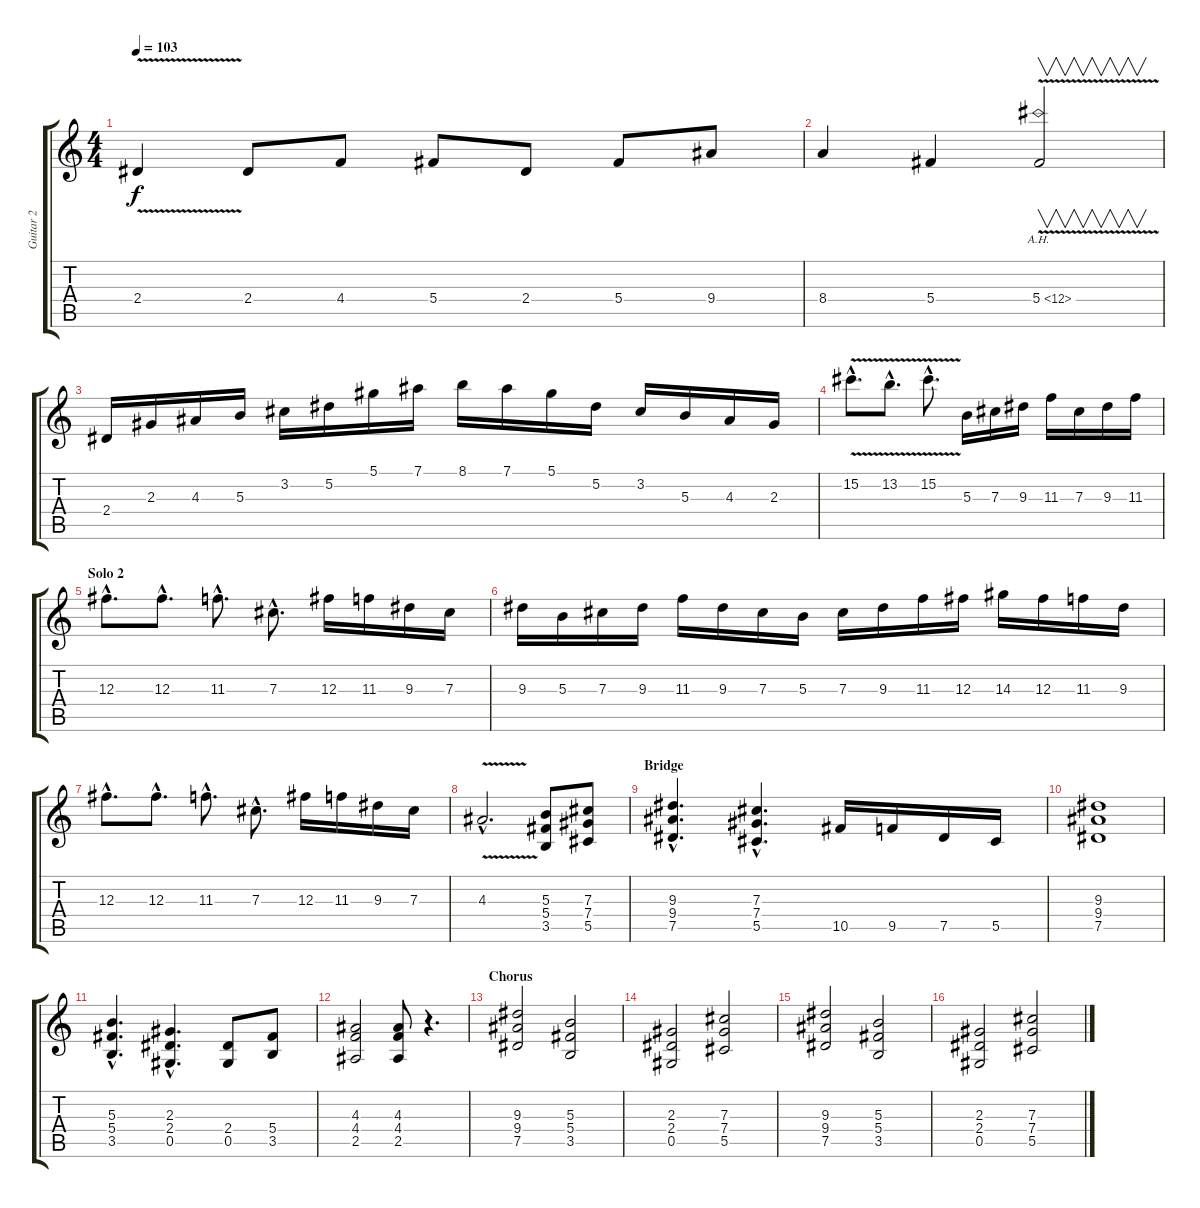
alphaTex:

\track ("Guitar 2" "Guitar 2") {instrument overdrivenguitar}
\staff {score tabs}
\tuning (Eb4 Bb3 Gb3 Db3 Ab2 Eb2) {hide}
\ts (4 4)
\tempo 103
\clef g2
\ks c
2.4{v}.4{dy f} 2.4.8 4.4.8 5.4.8 2.4.8 5.4.8 9.4.8 |
8.4.4 5.4.4 5.4{ah 7 v}.2{v} |
2.4.16 2.3.16 4.3.16 5.3.16 3.2.16 5.2.16 5.1.16 7.1.16 8.1.16 7.1.16 5.1.16 5.2.16 3.2.16 5.3.16 4.3.16 2.3.16 |
15.2{v hac}.8{d} 13.2{v hac}.8{d} 15.2{v hac}.8{d} 5.3.16 7.3.16 9.3.16 11.3.16 7.3.16 9.3.16 11.3.16 |
\section ("" "Solo 2")
12.3{hac}.8{d} 12.3{hac}.8{d} 11.3{hac}.8{d} 7.3{hac}.8{d} 12.3.16 11.3.16 9.3.16 7.3.16 |
9.3.16 5.3.16 7.3.16 9.3.16 11.3.16 9.3.16 7.3.16 5.3.16 7.3.16 9.3.16 11.3.16 12.3.16 14.3.16 12.3.16 11.3.16 9.3.16 |
12.3{hac}.8{d} 12.3{hac}.8{d} 11.3{hac}.8{d} 7.3{hac}.8{d} 12.3.16 11.3.16 9.3.16 7.3.16 |
4.3{v hac}.2{d} (5.3 5.4 3.5).8 (7.3 7.4 5.5).8 |
\section ("" "Bridge")
(9.3{hac} 9.4{hac} 7.5{hac}).4{d} (7.3{hac} 7.4{hac} 5.5{hac}).4{d} 10.5.16 9.5.16 7.5.16 5.5.16 |
(9.3 9.4 7.5).1 |
(5.3{hac} 5.4{hac} 3.5{hac}).4{d} (2.3{hac} 2.4{hac} 0.5{hac}).4{d} (2.4 0.5).8 (5.4 3.5).8 |
(4.3 4.4 2.5).2 (4.3 4.4 2.5).8 r.4{d} |
\section ("" "Chorus")
(9.3 9.4 7.5).2 (5.3 5.4 3.5).2 |
(2.3 2.4 0.5).2 (7.3 7.4 5.5).2 |
(9.3 9.4 7.5).2 (5.3 5.4 3.5).2 |
(2.3 2.4 0.5).2 (7.3 7.4 5.5).2
